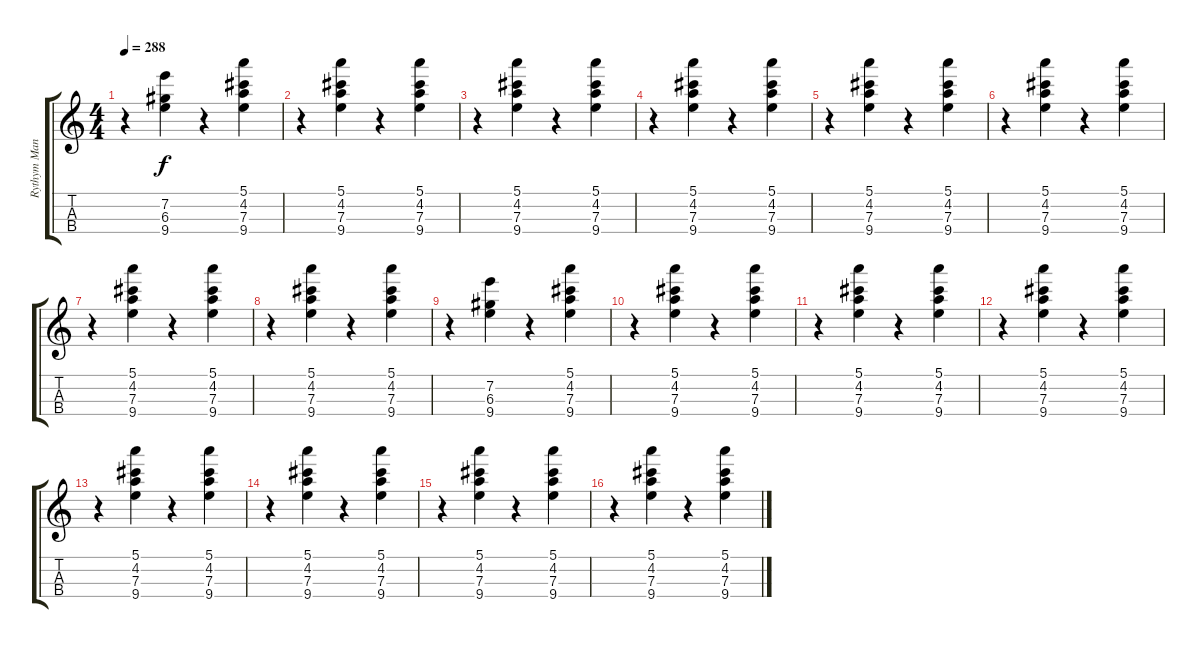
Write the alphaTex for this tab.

\track ("Rythym Mandolin" "Rythym Man") {instrument banjo}
\staff {score tabs}
\tuning (E5 A4 D4 G3) {hide}
\displaytranspose 12
\ts (4 4)
\tempo 288
\clef g2
\ks c
r.4{dy f} (7.2 6.3 9.4).4 r.4 (5.1 4.2 7.3 9.4).4 |
r.4 (5.1 4.2 7.3 9.4).4 r.4 (5.1 4.2 7.3 9.4).4 |
r.4 (5.1 4.2 7.3 9.4).4 r.4 (5.1 4.2 7.3 9.4).4 |
r.4 (5.1 4.2 7.3 9.4).4 r.4 (5.1 4.2 7.3 9.4).4 |
r.4 (5.1 4.2 7.3 9.4).4 r.4 (5.1 4.2 7.3 9.4).4 |
r.4 (5.1 4.2 7.3 9.4).4 r.4 (5.1 4.2 7.3 9.4).4 |
r.4 (5.1 4.2 7.3 9.4).4 r.4 (5.1 4.2 7.3 9.4).4 |
r.4 (5.1 4.2 7.3 9.4).4 r.4 (5.1 4.2 7.3 9.4).4 |
r.4 (7.2 6.3 9.4).4 r.4 (5.1 4.2 7.3 9.4).4 |
r.4 (5.1 4.2 7.3 9.4).4 r.4 (5.1 4.2 7.3 9.4).4 |
r.4 (5.1 4.2 7.3 9.4).4 r.4 (5.1 4.2 7.3 9.4).4 |
r.4 (5.1 4.2 7.3 9.4).4 r.4 (5.1 4.2 7.3 9.4).4 |
r.4 (5.1 4.2 7.3 9.4).4 r.4 (5.1 4.2 7.3 9.4).4 |
r.4 (5.1 4.2 7.3 9.4).4 r.4 (5.1 4.2 7.3 9.4).4 |
r.4 (5.1 4.2 7.3 9.4).4 r.4 (5.1 4.2 7.3 9.4).4 |
r.4 (5.1 4.2 7.3 9.4).4 r.4 (5.1 4.2 7.3 9.4).4
